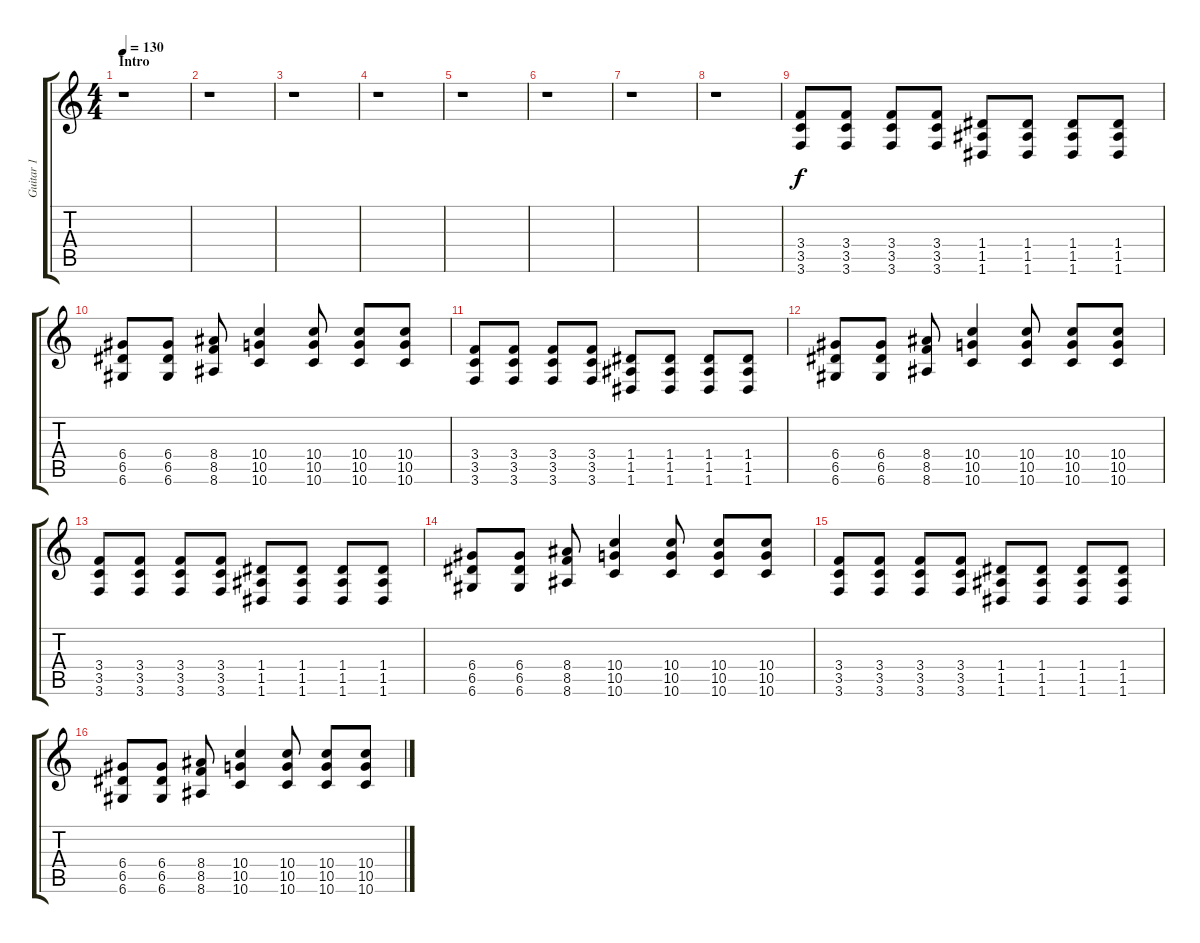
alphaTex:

\track ("Guitar 1" "Guitar 1") {instrument distortionguitar}
\staff {score tabs}
\tuning (E4 B3 G3 D3 A2 D2) {hide}
\ts (4 4)
\section ("" "Intro")
\tempo 130
\clef g2
\ks c
r.1{dy f instrument distortionguitar} |
r.1 |
r.1 |
r.1 |
r.1 |
r.1 |
r.1 |
r.1 |
(3.4 3.5 3.6).8 (3.4 3.5 3.6).8 (3.4 3.5 3.6).8 (3.4 3.5 3.6).8 (1.4 1.5 1.6).8 (1.4 1.5 1.6).8 (1.4 1.5 1.6).8 (1.4 1.5 1.6).8 |
(6.4 6.5 6.6).8 (6.4 6.5 6.6).8 (8.4 8.5 8.6).8 (10.4 10.5 10.6).4 (10.4 10.5 10.6).8 (10.4 10.5 10.6).8 (10.4 10.5 10.6).8 |
(3.4 3.5 3.6).8 (3.4 3.5 3.6).8 (3.4 3.5 3.6).8 (3.4 3.5 3.6).8 (1.4 1.5 1.6).8 (1.4 1.5 1.6).8 (1.4 1.5 1.6).8 (1.4 1.5 1.6).8 |
(6.4 6.5 6.6).8 (6.4 6.5 6.6).8 (8.4 8.5 8.6).8 (10.4 10.5 10.6).4 (10.4 10.5 10.6).8 (10.4 10.5 10.6).8 (10.4 10.5 10.6).8 |
(3.4 3.5 3.6).8 (3.4 3.5 3.6).8 (3.4 3.5 3.6).8 (3.4 3.5 3.6).8 (1.4 1.5 1.6).8 (1.4 1.5 1.6).8 (1.4 1.5 1.6).8 (1.4 1.5 1.6).8 |
(6.4 6.5 6.6).8 (6.4 6.5 6.6).8 (8.4 8.5 8.6).8 (10.4 10.5 10.6).4 (10.4 10.5 10.6).8 (10.4 10.5 10.6).8 (10.4 10.5 10.6).8 |
(3.4 3.5 3.6).8 (3.4 3.5 3.6).8 (3.4 3.5 3.6).8 (3.4 3.5 3.6).8 (1.4 1.5 1.6).8 (1.4 1.5 1.6).8 (1.4 1.5 1.6).8 (1.4 1.5 1.6).8 |
(6.4 6.5 6.6).8 (6.4 6.5 6.6).8 (8.4 8.5 8.6).8 (10.4 10.5 10.6).4 (10.4 10.5 10.6).8 (10.4 10.5 10.6).8 (10.4 10.5 10.6).8
